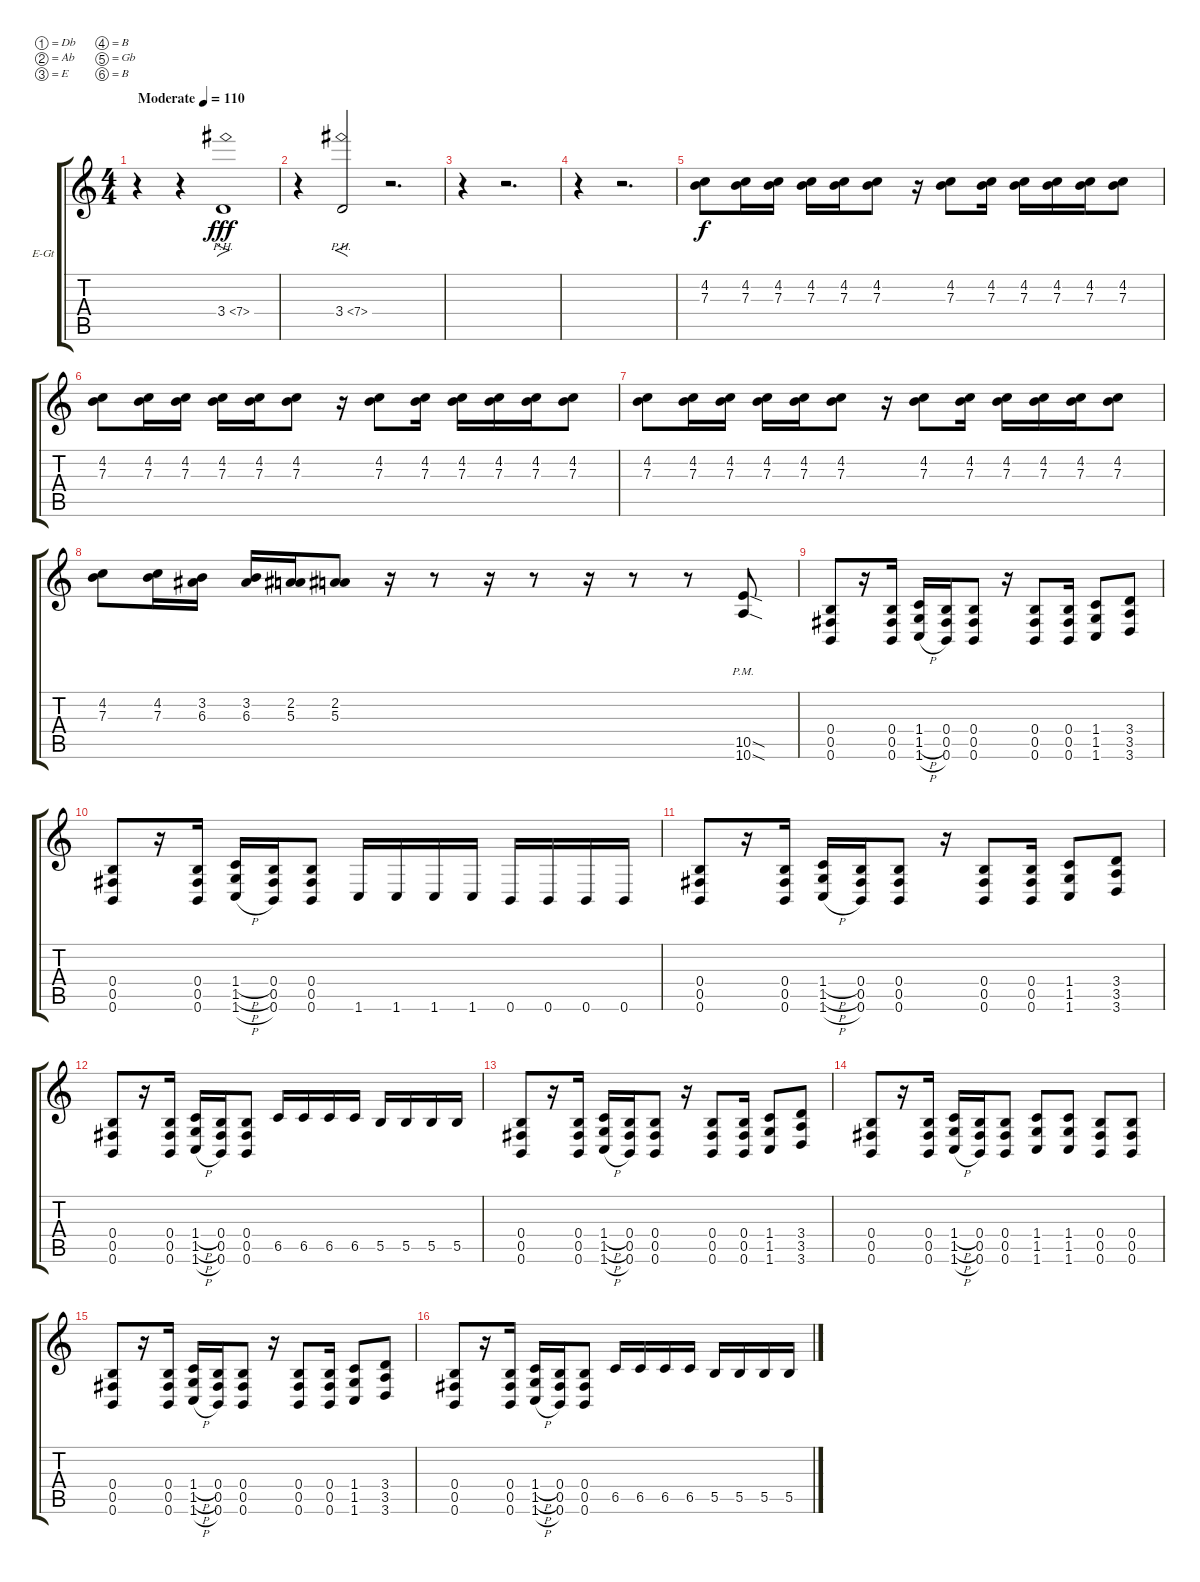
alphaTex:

\bracketExtendMode groupsimilarinstruments
\firstSystemTrackNameOrientation horizontal
\otherSystemsTrackNameOrientation horizontal
\track ("Гитара" "E-Gt") {instrument distortionguitar}
\staff {score tabs}
\tuning (Db4 Ab3 E3 B2 Gb2 B1)
\ts (4 4)
\beaming (8 2 2 2 2)
\tempo (110 "Moderate")
\clef g2
\ks c
r.4{dy fff instrument distortionguitar} r.4 3.4{ph 4}.1{fo} |
r.4 3.4{ph 4}.2{f} r.2{d} |
r.4 r.2{d} |
r.4 r.2{d} |
(4.2 7.3).8{dy f} (7.3 4.2).16 (7.3 4.2).16 (7.3 4.2).16 (7.3 4.2).16 (7.3 4.2).8 r.16 (4.2 7.3).8 (7.3 4.2).16 (7.3 4.2).16 (7.3 4.2).16 (7.3 4.2).16 (7.3 4.2).8 |
(4.2 7.3).8 (7.3 4.2).16 (7.3 4.2).16 (7.3 4.2).16 (7.3 4.2).16 (7.3 4.2).8 r.16 (4.2 7.3).8 (7.3 4.2).16 (7.3 4.2).16 (7.3 4.2).16 (7.3 4.2).16 (7.3 4.2).8 |
(4.2 7.3).8 (7.3 4.2).16 (7.3 4.2).16 (7.3 4.2).16 (7.3 4.2).16 (7.3 4.2).8 r.16 (4.2 7.3).8 (7.3 4.2).16 (7.3 4.2).16 (7.3 4.2).16 (7.3 4.2).16 (7.3 4.2).8 |
\scale
0.371266 (4.2 7.3).8 (7.3 4.2).16 (6.3 3.2).16 (6.3 3.2).16 (5.3 2.2).16 (5.3 2.2).8 r.16 r.8 r.16 r.8 r.16 r.8 r.8 (10.5{sod pm} 10.6{sod pm}).8 |
\scale
0.320629 (0.4 0.5 0.6).8 r.16 (0.4 0.5 0.6).16 (1.4 1.5{h} 1.6{h}).16 (0.4 0.5 0.6).16 (0.4 0.5 0.6).8 r.16 (0.4 0.5 0.6).8 (0.4 0.5 0.6).16 (1.4 1.5 1.6).8 (3.4 3.5 3.6).8 |
\scale
0.307801 (0.4 0.5 0.6).8 r.16 (0.4 0.5 0.6).16 (1.4{h} 1.5{h} 1.6{h}).16 (0.4 0.5 0.6).16 (0.4 0.5 0.6).8 1.6.16 1.6.16 1.6.16 1.6.16 0.6.16 0.6.16 0.6.16 0.6.16 |
(0.4 0.5 0.6).8 r.16 (0.4 0.5 0.6).16 (1.4{h} 1.5{h} 1.6{h}).16 (0.4 0.5 0.6).16 (0.4 0.5 0.6).8 r.16 (0.4 0.5 0.6).8 (0.4 0.5 0.6).16 (1.4 1.5 1.6).8 (3.4 3.5 3.6).8 |
(0.4 0.5 0.6).8 r.16 (0.4 0.5 0.6).16 (1.4{h} 1.5{h} 1.6{h}).16 (0.4 0.5 0.6).16 (0.4 0.5 0.6).8 6.5.16 6.5.16 6.5.16 6.5.16 5.5.16 5.5.16 5.5.16 5.5.16 |
(0.4 0.5 0.6).8 r.16 (0.4 0.5 0.6).16 (1.4{h} 1.5{h} 1.6{h}).16 (0.4 0.5 0.6).16 (0.4 0.5 0.6).8 r.16 (0.4 0.5 0.6).8 (0.4 0.5 0.6).16 (1.4 1.5 1.6).8 (3.4 3.5 3.6).8 |
(0.4 0.5 0.6).8 r.16 (0.4 0.5 0.6).16 (1.4{h} 1.5{h} 1.6{h}).16 (0.4 0.5 0.6).16 (0.4 0.5 0.6).8 (1.4 1.5 1.6).8 (1.4 1.5 1.6).8 (0.4 0.5 0.6).8 (0.4 0.5 0.6).8 |
(0.4 0.5 0.6).8 r.16 (0.4 0.5 0.6).16 (1.4{h} 1.5{h} 1.6{h}).16 (0.4 0.5 0.6).16 (0.4 0.5 0.6).8 r.16 (0.4 0.5 0.6).8 (0.4 0.5 0.6).16 (1.4 1.5 1.6).8 (3.4 3.5 3.6).8 |
(0.4 0.5 0.6).8 r.16 (0.4 0.5 0.6).16 (1.4{h} 1.5{h} 1.6{h}).16 (0.4 0.5 0.6).16 (0.4 0.5 0.6).8 6.5.16 6.5.16 6.5.16 6.5.16 5.5.16 5.5.16 5.5.16 5.5.16
